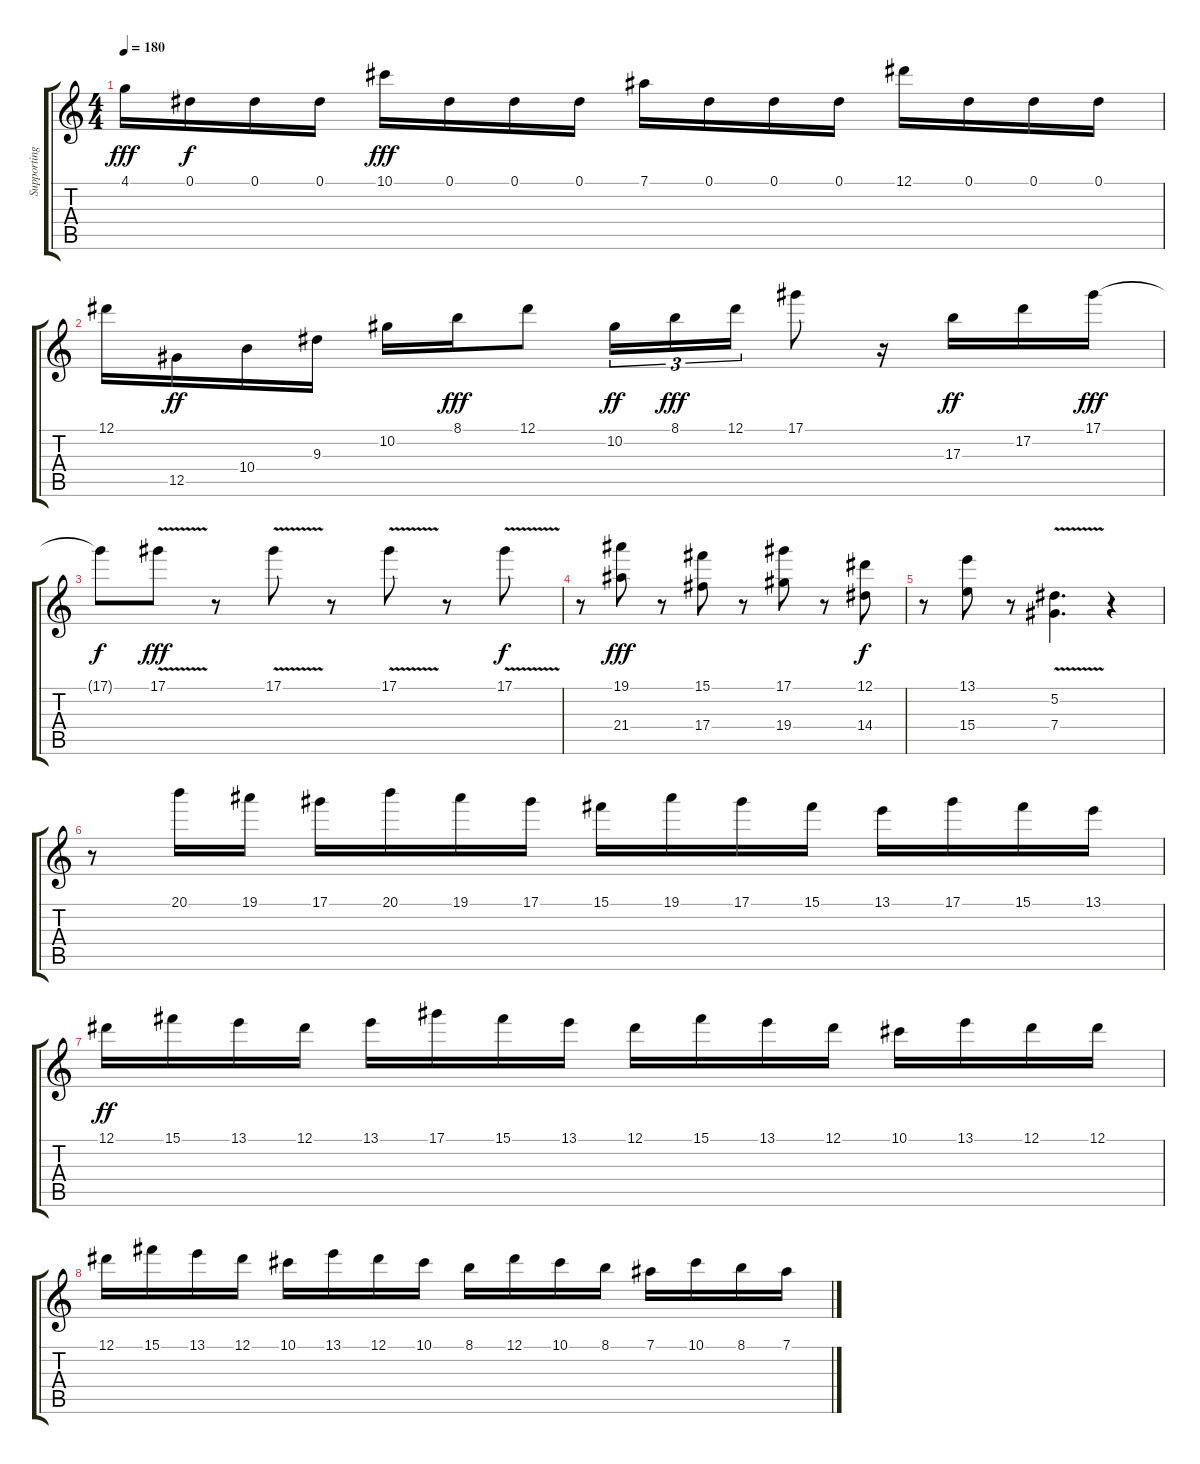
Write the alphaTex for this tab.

\track ("Supporting Track" "Supporting") {instrument acousticguitarsteel}
\staff {score tabs}
\tuning (Eb4 Bb3 Gb3 Db3 Ab2 Eb2) {hide}
\ts (4 4)
\tempo 180
\clef g2
\ks c
4.1.16{dy fff} 0.1.16{dy f} 0.1.16 0.1.16 10.1.16{dy fff} 0.1.16 0.1.16 0.1.16 7.1.16 0.1.16 0.1.16 0.1.16 12.1.16 0.1.16 0.1.16 0.1.16 |
12.1.16 12.5.16{dy ff} 10.4.16 9.3.16 10.2.16 8.1.16{dy fff} 12.1.8 10.2.16{tu (3 2) dy ff} 8.1.16{tu (3 2) dy fff} 12.1.16{tu (3 2)} 17.1.8 r.16 17.3.16{dy ff} 17.2.16 17.1.16{dy fff} |
17.1{t}.8{dy f} 17.1{v}.8{dy fff} r.8 17.1{v}.8 r.8 17.1{v}.8 r.8 17.1{v}.8{dy f} |
r.8 (19.1 21.4).8{dy fff} r.8 (15.1 17.4).8 r.8 (17.1 19.4).8 r.8 (12.1 14.4).8{dy f} |
r.8 (13.1 15.4).8 r.8 (5.2{v} 7.4{v}).4{d} r.4 |
r.8 20.1.16 19.1.16 17.1.16 20.1.16 19.1.16 17.1.16 15.1.16 19.1.16 17.1.16 15.1.16 13.1.16 17.1.16 15.1.16 13.1.16 |
12.1.16{dy ff} 15.1.16 13.1.16 12.1.16 13.1.16 17.1.16 15.1.16 13.1.16 12.1.16 15.1.16 13.1.16 12.1.16 10.1.16 13.1.16 12.1.16 12.1.16 |
12.1.16 15.1.16 13.1.16 12.1.16 10.1.16 13.1.16 12.1.16 10.1.16 8.1.16 12.1.16 10.1.16 8.1.16 7.1.16 10.1.16 8.1.16 7.1.16
